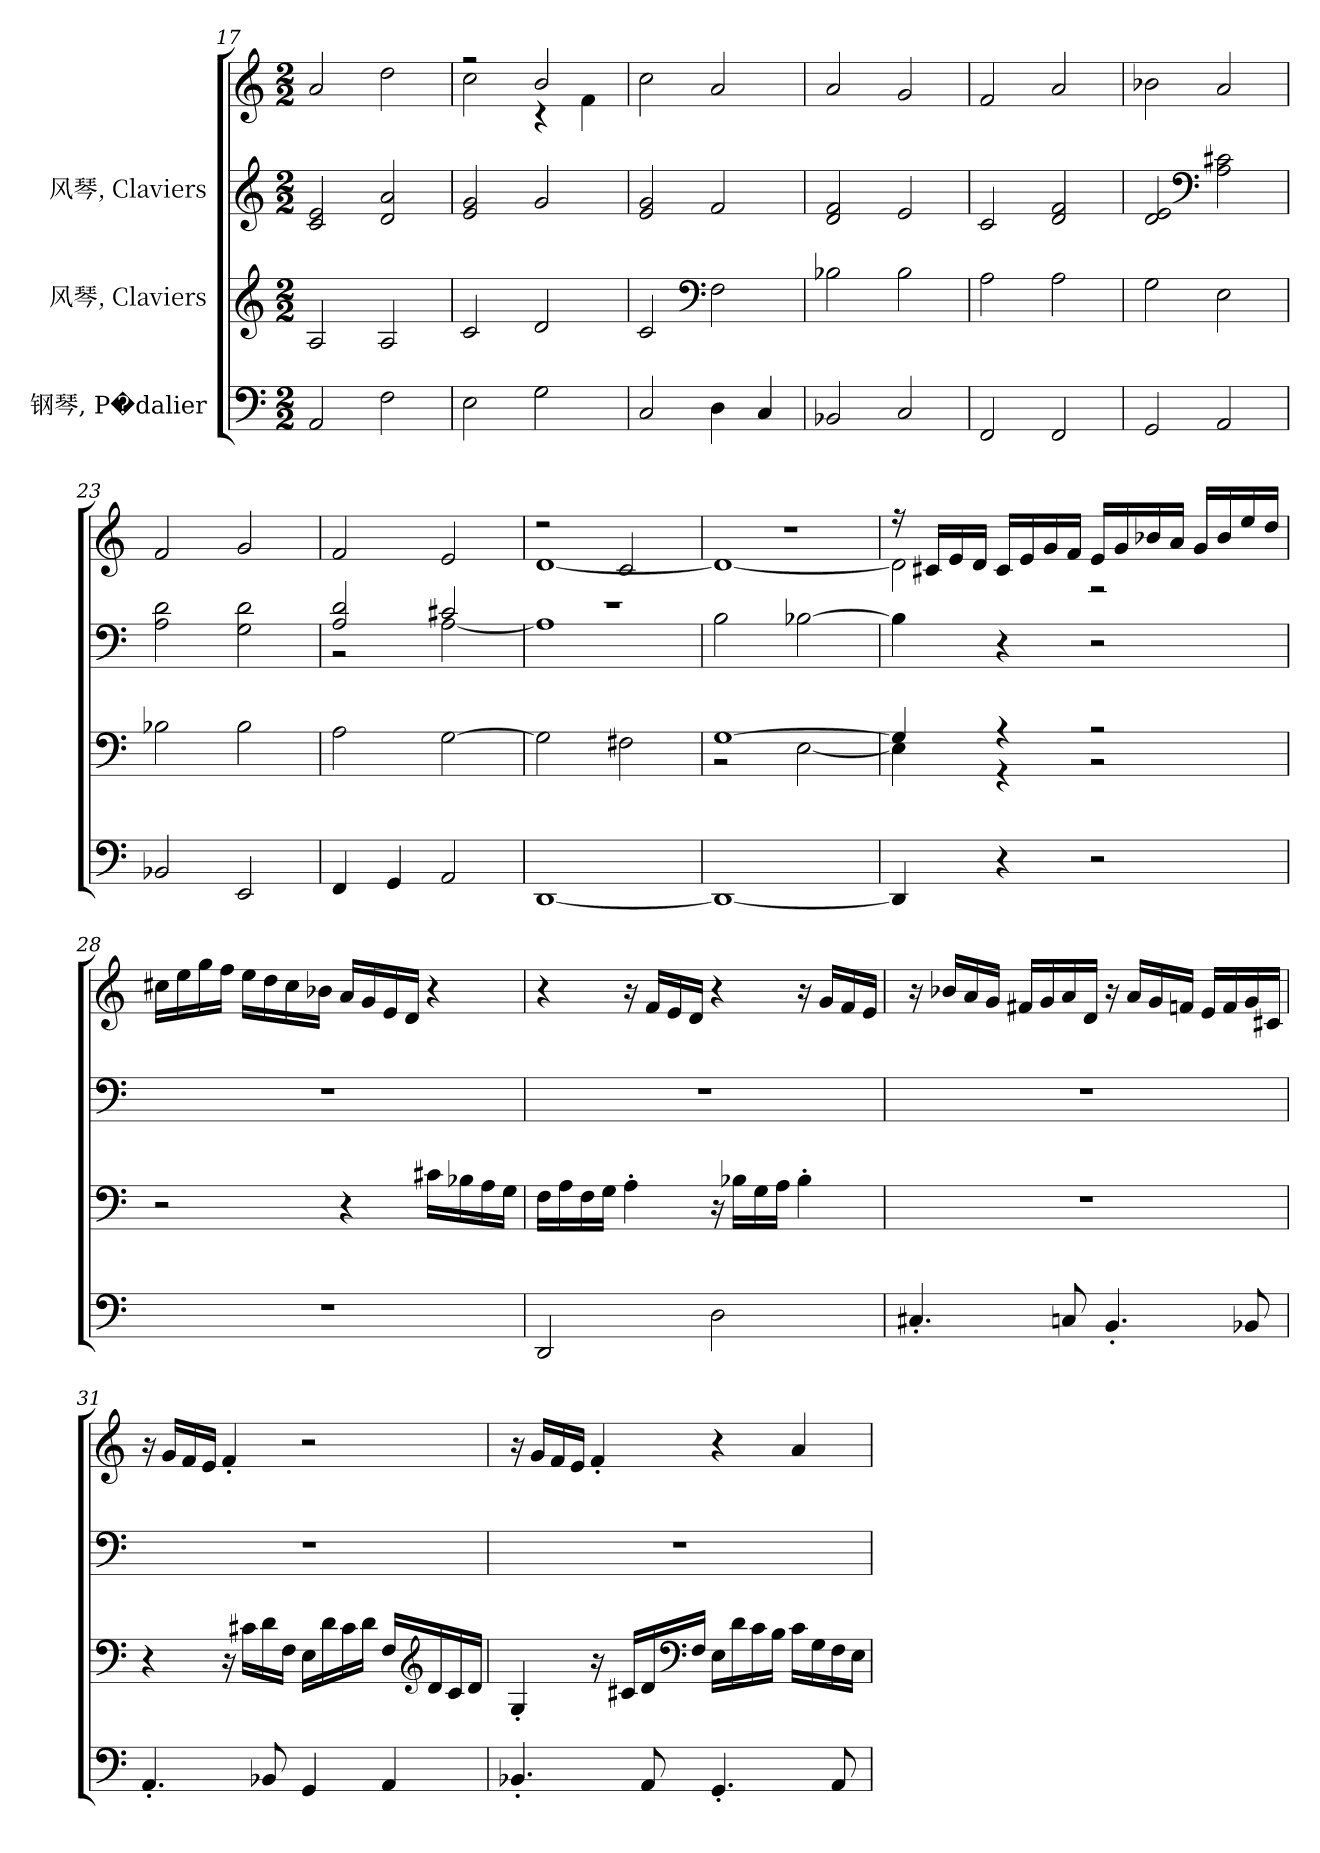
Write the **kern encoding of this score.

**kern	**kern	**kern	**kern
*part3	*part2	*part1	*part1
*staff4	*staff3	*staff2	*staff1
*I"钢琴, P�dalier	*I"风琴, Claviers	*I"风琴, Claviers	*
*clefF4	*clefG2	*clefG2	*clefG2
*k[]	*k[]	*k[]	*k[]
*M2/2	*M2/2	*M2/2	*M2/2
*MM40	*MM40	*MM40	*MM40
=17	=17	=17	=17
2AA/	2A/	2c/ 2e/	2a/
*	*	*	*MM96
2F\	2A/	2d/ 2a/	2dd\
=18	=18	=18	=18
*	*	*	*^
2E\	2c/	2e/ 2g/	2r	2cc\
2G\	2d/	2g/	2b/	4r
.	.	.	.	4f\
*	*	*	*v	*v
!!LO:LB:g=z
=19	=19	=19	=19
2C/	2c/	2e/ 2g/	2cc\
*	*clefF4	*	*
4D\	2F\	2f/	2a/
4C/	.	.	.
=20	=20	=20	=20
2BB-X/	2B-X\	2d/ 2f/	2a/
2C/	2B-\	2e/	2g/
=21	=21	=21	=21
*	*	*	*MM40
2FF/	2A\	2c/	2f/
*	*	*	*MM96
2FF/	2A\	2d/ 2f/	2a/
=22	=22	=22	=22
2GG/	2G\	2d/ 2e/	2b-X\
*	*	*clefF4	*
2AA/	2E\	2A\ 2c#X\	2a/
=23	=23	=23	=23
2BB-X/	2B-X\	2A\ 2d\	2f/
2EE/	2B-\	2G\ 2d\	2g/
=24	=24	=24	=24
*	*	*^	*
4FF/	2A\	2A/ 2d/	2r	2f/
4GG/	.	.	.	.
2AA/	[2G\	2c#X/	[2A\	2e/
=25	=25	=25	=25	=25
*	*	*	*	*^
[1DD	2G\]	1r	1A]	2r	[1d
.	2F#X\	.	.	2c/	.
*	*	*v	*v	*	*
=26	=26	=26	=26	=26
*	*^	*	*	*
1DD_	[1G	2r	2B\	1r	1d_
.	.	[2E\	[2B-X\	.	.
!!LO:PB:g=z	!!
=27	=27	=27	=27	=27	=27
*	*	*	*	*MM61	*
4DD/]	4G/]	4E\]	4B-\]	16r	2d\]
.	.	.	.	16c#X/LL	.
.	.	.	.	16e/	.
.	.	.	.	16d/JJ	.
4r	4r	4r	4r	16c#/LL	.
.	.	.	.	16e/	.
.	.	.	.	16g/	.
.	.	.	.	16f/JJ	.
2r	2r	2r	2r	16e/LL	2r
.	.	.	.	16g/	.
.	.	.	.	16b-X/	.
.	.	.	.	16a/JJ	.
.	.	.	.	16g/LL	.
.	.	.	.	16b-/	.
.	.	.	.	16ee/	.
.	.	.	.	16dd/JJ	.
*	*v	*v	*	*v	*v
=28	=28	=28	=28
1r	2r	1r	16cc#X\LL
.	.	.	16ee\
.	.	.	16gg\
.	.	.	16ff\JJ
.	.	.	16ee\LL
.	.	.	16dd\
.	.	.	16cc#\
.	.	.	16b-X\JJ
.	4r	.	16a/LL
.	.	.	16g/
.	.	.	16e/
.	.	.	16d/JJ
.	16c#X\LL	.	4r
.	16B-X\	.	.
.	16A\	.	.
.	16G\JJ	.	.
!!LO:LB:g=z
=29	=29	=29	=29
2DD/	16F\LL	1r	4r
.	16A\	.	.
.	16F\	.	.
.	16G\JJ	.	.
.	4A'\	.	16r
.	.	.	16f/LL
.	.	.	16e/
.	.	.	16d/JJ
2D\	16r	.	4r
.	16B-X\LL	.	.
.	16G\	.	.
.	16A\JJ	.	.
.	4B-'\	.	16r
.	.	.	16g/LL
.	.	.	16f/
.	.	.	16e/JJ
=30	=30	=30	=30
4.C#X'/	1r	1r	16r
.	.	.	16b-X/LL
.	.	.	16a/
.	.	.	16g/JJ
.	.	.	16f#X/LL
.	.	.	16g/
8Cn/	.	.	16a/
.	.	.	16d/JJ
4.BB'/	.	.	16r
.	.	.	16a/LL
.	.	.	16g/
.	.	.	16fn/JJ
.	.	.	16e/LL
.	.	.	16f/
8BB-X/	.	.	16g/
.	.	.	16c#X/JJ
!!LO:LB:g=z
=31	=31	=31	=31
4.AA'/	4r	1r	16r
.	.	.	16g/LL
.	.	.	16f/
.	.	.	16e/JJ
.	16r	.	4f'/
.	16c#X\LL	.	.
8BB-X/	16d\	.	.
.	16F\JJ	.	.
4GG/	16E\LL	.	2r
.	16d\	.	.
.	16c#\	.	.
.	16d\JJ	.	.
4AA/	16F/LL	.	.
*	*clefG2	*	*
.	16d/	.	.
.	16c#/	.	.
.	16d/JJ	.	.
=32	=32	=32	=32
4.BB-X'/	4G'/	1r	16r
.	.	.	16g/LL
.	.	.	16f/
.	.	.	16e/JJ
.	16r	.	4f'/
.	16c#X/LL	.	.
8AA/	16d/	.	.
*	*clefF4	*	*
.	16F/JJ	.	.
4.GG'/	16E\LL	.	4r
.	16d\	.	.
.	16c#\	.	.
.	16B\JJ	.	.
.	16c#\LL	.	4a/
.	16G\	.	.
8AA/	16F\	.	.
.	16E\JJ	.	.
=	=	=	=
*-	*-	*-	*-
